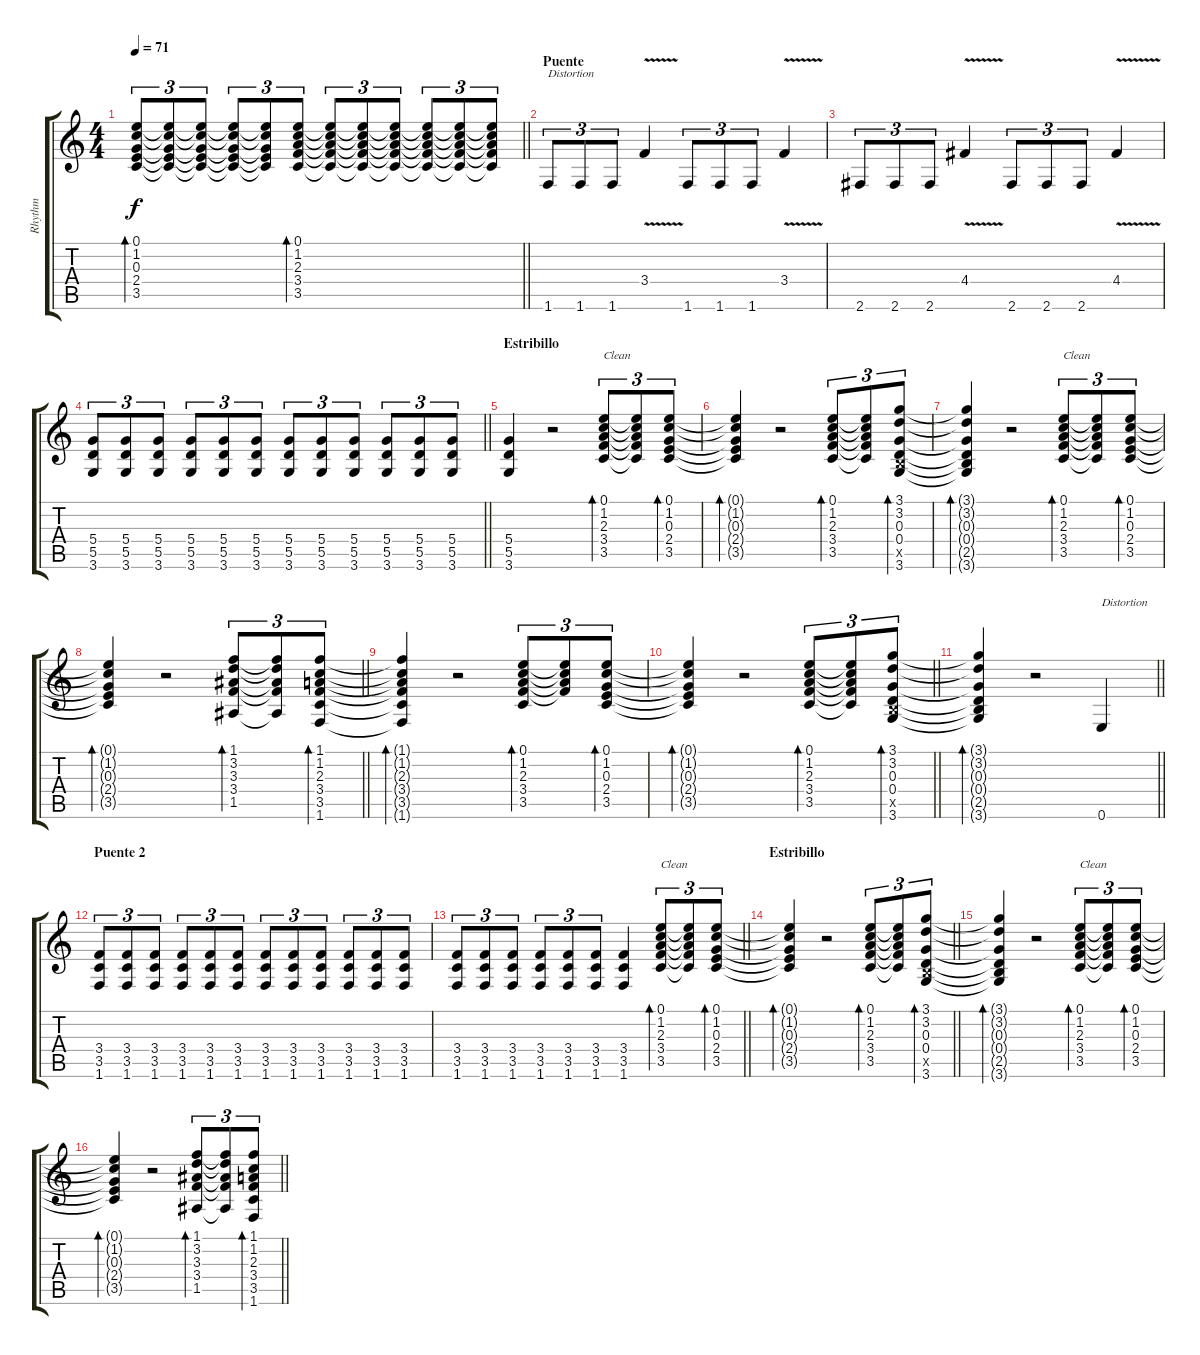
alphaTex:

\track ("Rhythm" "Rhythm") {instrument electricguitarclean}
\staff {score tabs}
\tuning (E4 B3 G3 D3 A2 E2) {hide}
\ts (4 4)
\tempo 71
\clef g2
\barLineRight lightlight
\ks c
(0.1 1.2 0.3 2.4 3.5).8{tu (3 2) bd 120 dy f} (0.1{t} 1.2{t} 0.3{t} 2.4{t} 3.5{t}).8{tu (3 2)} (0.1{t} 1.2{t} 0.3{t} 2.4{t} 3.5{t}).8{tu (3 2)} (0.1{t} 1.2{t} 0.3{t} 2.4{t} 3.5{t}).8{tu (3 2)} (0.1{t} 1.2{t} 0.3{t} 2.4{t} 3.5{t}).8{tu (3 2)} (0.1 1.2 2.3 3.4 3.5).8{tu (3 2) bd 120} (0.1{t} 1.2{t} 2.3{t} 3.4{t} 3.5{t}).8{tu (3 2)} (0.1{t} 1.2{t} 2.3{t} 3.4{t} 3.5{t}).8{tu (3 2)} (0.1{t} 1.2{t} 2.3{t} 3.4{t} 3.5{t}).8{tu (3 2)} (0.1{t} 1.2{t} 2.3{t} 3.4{t} 3.5{t}).8{tu (3 2)} (0.1{t} 1.2{t} 2.3{t} 3.4{t} 3.5{t}).8{tu (3 2)} (0.1{t} 1.2{t} 2.3{t} 3.4{t} 3.5{t}).8{tu (3 2)} |
\section ("" "Puente")
1.6.8{tu (3 2) txt "Distortion" instrument distortionguitar} 1.6.8{tu (3 2)} 1.6.8{tu (3 2)} 3.4{v}.4 1.6.8{tu (3 2)} 1.6.8{tu (3 2)} 1.6.8{tu (3 2)} 3.4{v}.4 |
2.6.8{tu (3 2)} 2.6.8{tu (3 2)} 2.6.8{tu (3 2)} 4.4{v}.4 2.6.8{tu (3 2)} 2.6.8{tu (3 2)} 2.6.8{tu (3 2)} 4.4{v}.4 |
\barLineRight lightlight
(5.4 5.5 3.6).8{tu (3 2)} (5.4 5.5 3.6).8{tu (3 2)} (5.4 5.5 3.6).8{tu (3 2)} (5.4 5.5 3.6).8{tu (3 2)} (5.4 5.5 3.6).8{tu (3 2)} (5.4 5.5 3.6).8{tu (3 2)} (5.4 5.5 3.6).8{tu (3 2)} (5.4 5.5 3.6).8{tu (3 2)} (5.4 5.5 3.6).8{tu (3 2)} (5.4 5.5 3.6).8{tu (3 2)} (5.4 5.5 3.6).8{tu (3 2)} (5.4 5.5 3.6).8{tu (3 2)} |
\section ("" "Estribillo")
(5.4 5.5 3.6).4 r.2 (0.1 1.2 2.3 3.4 3.5).8{tu (3 2) bd 120 txt "Clean" instrument electricguitarclean} (0.1{t} 1.2{t} 2.3{t} 3.4{t} 3.5{t}).8{tu (3 2)} (0.1 1.2 0.3 2.4 3.5).8{tu (3 2) bd 120} |
(0.1{t} 1.2{t} 0.3{t} 2.4{t} 3.5{t}).4{bd 120} r.2 (0.1 1.2 2.3 3.4 3.5).8{tu (3 2) bd 120} (0.1{t} 1.2{t} 2.3{t} 3.4{t} 3.5{t}).8{tu (3 2)} (3.1 3.2 0.3 0.4 2.5{x} 3.6).8{tu (3 2) bd 120} |
(3.1{t} 3.2{t} 0.3{t} 0.4{t} 2.5{t} 3.6{t}).4{bd 120} r.2 (0.1 1.2 2.3 3.4 3.5).8{tu (3 2) bd 120 txt "Clean" instrument electricguitarclean} (0.1{t} 1.2{t} 2.3{t} 3.4{t} 3.5{t}).8{tu (3 2)} (0.1 1.2 0.3 2.4 3.5).8{tu (3 2) bd 120} |
\barLineRight lightlight
(0.1{t} 1.2{t} 0.3{t} 2.4{t} 3.5{t}).4{bd 120} r.2 (1.1 3.2 3.3 3.4 1.5).8{tu (3 2) bd 120} (1.1{t} 3.2{t} 3.3{t} 3.4{t} 1.5{t}).8{tu (3 2)} (1.1 1.2 2.3 3.4 3.5 1.6).8{tu (3 2) bd 120} |
(1.1{t} 1.2{t} 2.3{t} 3.4{t} 3.5{t} 1.6{t}).4{bd 120} r.2 (0.1 1.2 2.3 3.4 3.5).8{tu (3 2) bd 120} (0.1{t} 1.2{t} 2.3{t} 3.4{t}).8{tu (3 2)} (0.1 1.2 0.3 2.4 3.5).8{tu (3 2) bd 120} |
\barLineRight lightlight
(0.1{t} 1.2{t} 0.3{t} 2.4{t} 3.5{t}).4{bd 120} r.2 (0.1 1.2 2.3 3.4 3.5).8{tu (3 2) bd 120} (0.1{t} 1.2{t} 2.3{t} 3.4{t} 3.5{t}).8{tu (3 2)} (3.1 3.2 0.3 0.4 2.5{x} 3.6).8{tu (3 2) bd 120} |
\barLineRight lightlight
(3.1{t} 3.2{t} 0.3{t} 0.4{t} 2.5{t} 3.6{t}).4{bd 120} r.2 0.6.4{txt "Distortion" instrument distortionguitar} |
\section ("" "Puente 2")
(3.4 3.5 1.6).8{tu (3 2)} (3.4 3.5 1.6).8{tu (3 2)} (3.4 3.5 1.6).8{tu (3 2)} (3.4 3.5 1.6).8{tu (3 2)} (3.4 3.5 1.6).8{tu (3 2)} (3.4 3.5 1.6).8{tu (3 2)} (3.4 3.5 1.6).8{tu (3 2)} (3.4 3.5 1.6).8{tu (3 2)} (3.4 3.5 1.6).8{tu (3 2)} (3.4 3.5 1.6).8{tu (3 2)} (3.4 3.5 1.6).8{tu (3 2)} (3.4 3.5 1.6).8{tu (3 2)} |
\barLineRight lightlight
(3.4 3.5 1.6).8{tu (3 2)} (3.4 3.5 1.6).8{tu (3 2)} (3.4 3.5 1.6).8{tu (3 2)} (3.4 3.5 1.6).8{tu (3 2)} (3.4 3.5 1.6).8{tu (3 2)} (3.4 3.5 1.6).8{tu (3 2)} (3.4 3.5 1.6).4 (0.1 1.2 2.3 3.4 3.5).8{tu (3 2) bd 120 txt "Clean" instrument electricguitarclean} (0.1{t} 1.2{t} 2.3{t} 3.4{t} 3.5{t}).8{tu (3 2)} (0.1 1.2 0.3 2.4 3.5).8{tu (3 2) bd 120} |
\section ("" "Estribillo")
\barLineRight lightlight
(0.1{t} 1.2{t} 0.3{t} 2.4{t} 3.5{t}).4{bd 120} r.2 (0.1 1.2 2.3 3.4 3.5).8{tu (3 2) bd 120} (0.1{t} 1.2{t} 2.3{t} 3.4{t} 3.5{t}).8{tu (3 2)} (3.1 3.2 0.3 0.4 2.5{x} 3.6).8{tu (3 2) bd 120} |
(3.1{t} 3.2{t} 0.3{t} 0.4{t} 2.5{t} 3.6{t}).4{bd 120} r.2 (0.1 1.2 2.3 3.4 3.5).8{tu (3 2) bd 120 txt "Clean" instrument electricguitarclean} (0.1{t} 1.2{t} 2.3{t} 3.4{t} 3.5{t}).8{tu (3 2)} (0.1 1.2 0.3 2.4 3.5).8{tu (3 2) bd 120} |
\barLineRight lightlight
(0.1{t} 1.2{t} 0.3{t} 2.4{t} 3.5{t}).4{bd 120} r.2 (1.1 3.2 3.3 3.4 1.5).8{tu (3 2) bd 120} (1.1{t} 3.2{t} 3.3{t} 3.4{t} 1.5{t}).8{tu (3 2)} (1.1 1.2 2.3 3.4 3.5 1.6).8{tu (3 2) bd 120}
